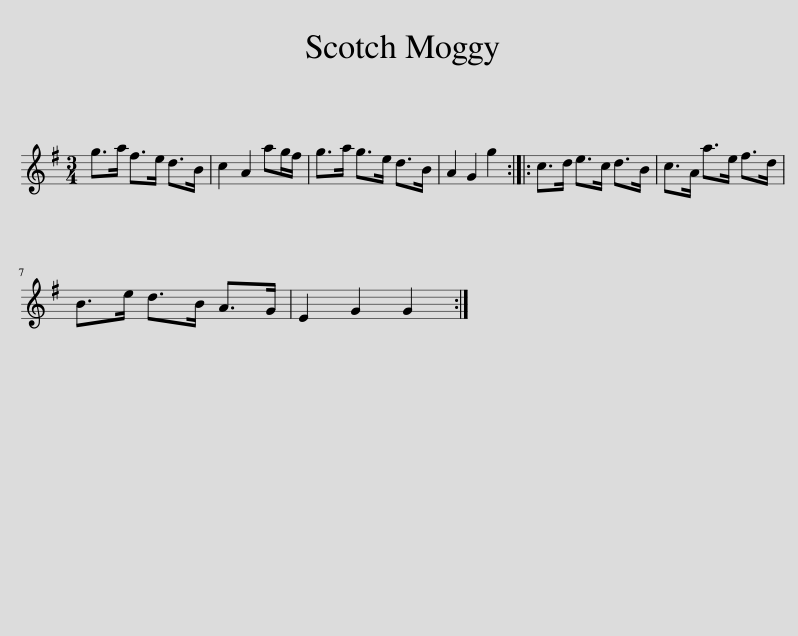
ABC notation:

X:1
L:1/8
M:3/4
I:linebreak $
K:G
V:1 treble
V:1
 g>a f>e d>B | c2 A2 ag/f/ | g>a g>e d>B | A2 G2 g2 :: c>d e>c d>B | %5
 c>A a>e f>d |$ B>e d>B A>G | E2 G2 G2 :| %8
